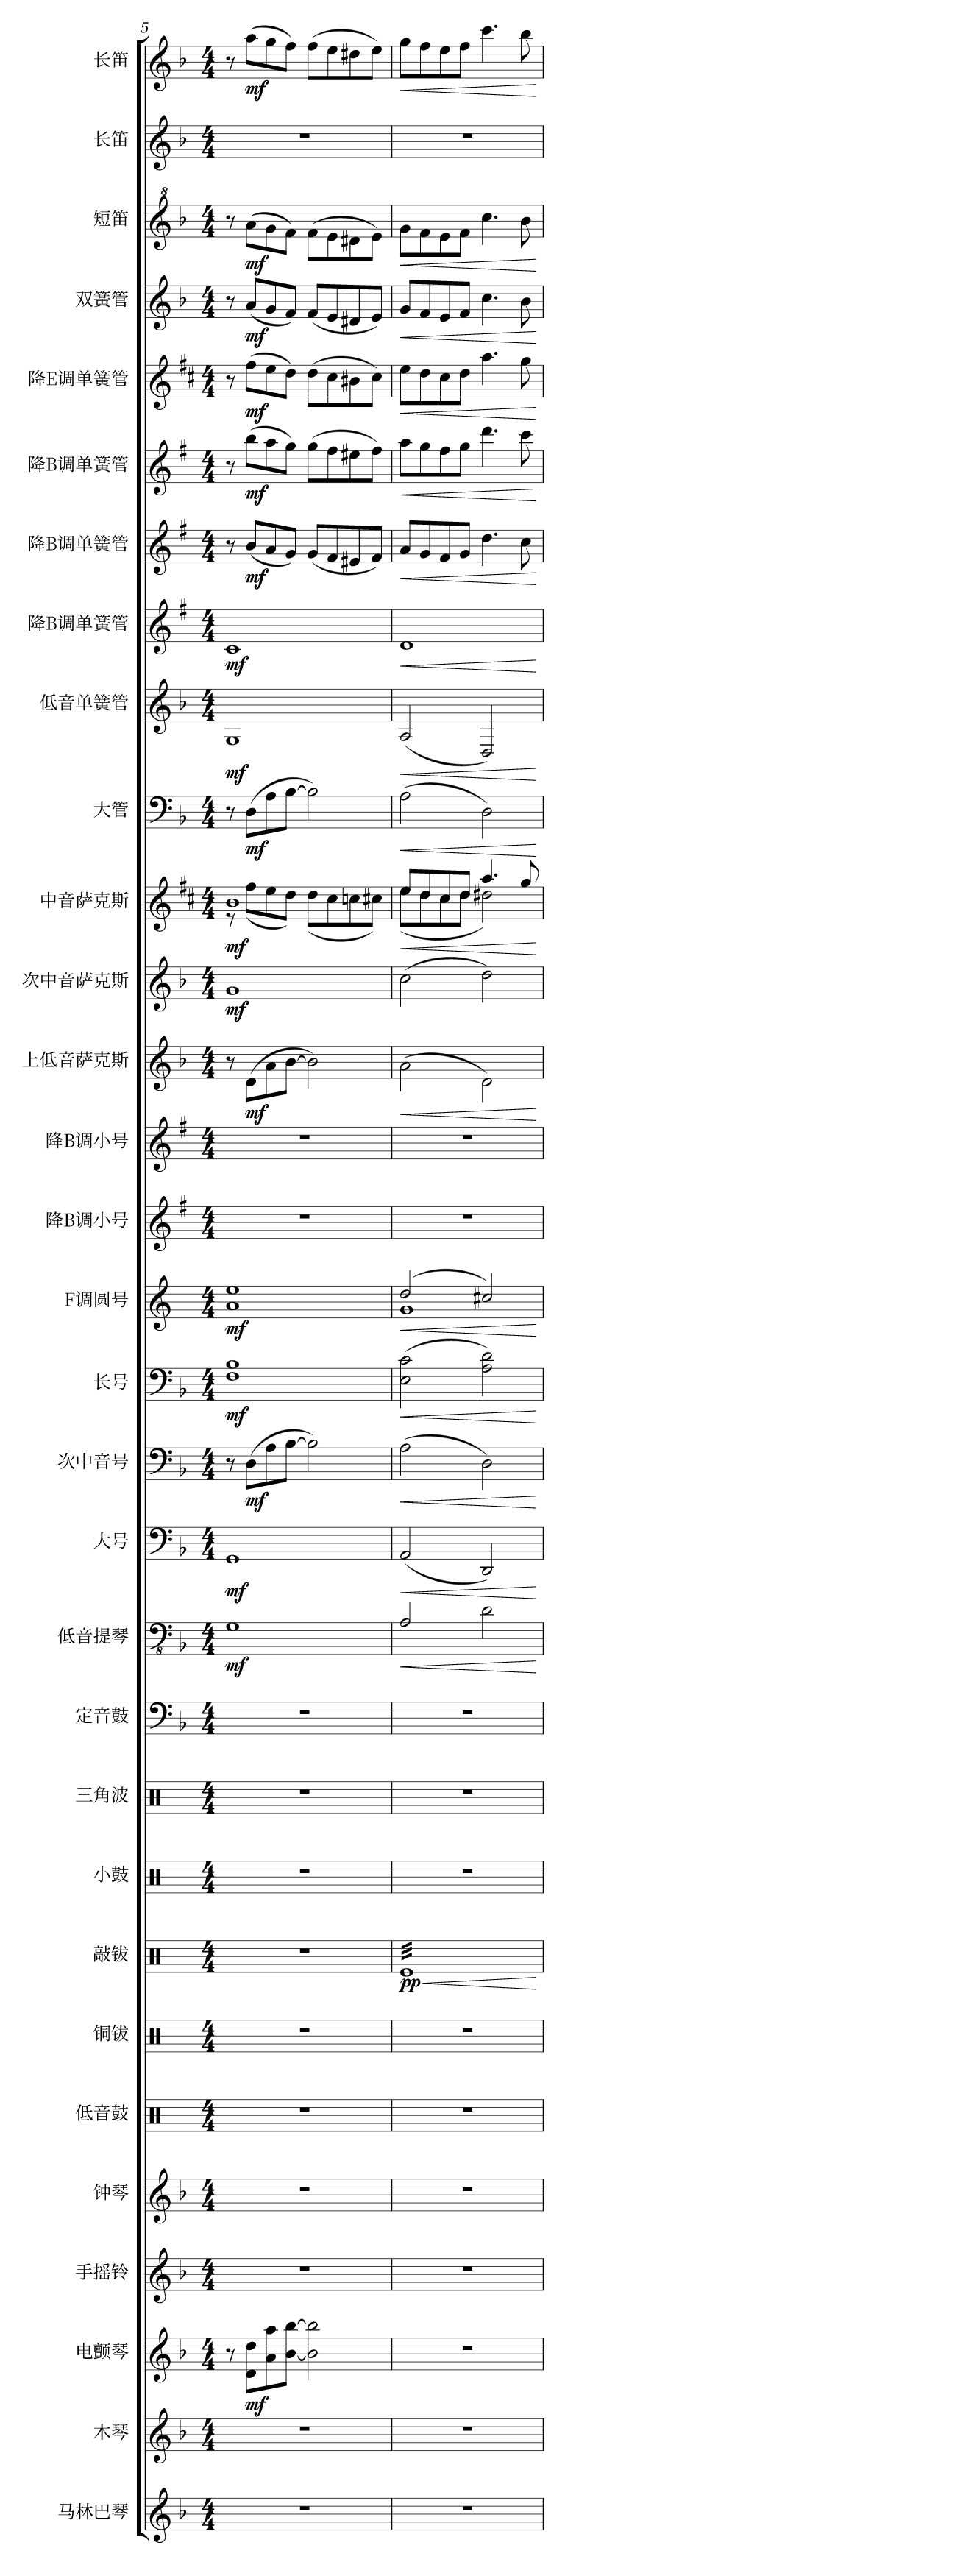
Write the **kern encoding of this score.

**kern	**kern	**kern	**dynam	**kern	**kern	**kern	**kern	**kern	**dynam	**kern	**kern	**kern	**kern	**dynam	**kern	**dynam	**kern	**dynam	**kern	**dynam	**kern	**dynam	**kern	**kern	**kern	**dynam	**kern	**dynam	**kern	**dynam	**kern	**dynam	**kern	**dynam	**kern	**dynam	**kern	**dynam	**kern	**dynam	**kern	**dynam	**kern	**dynam	**kern	**dynam	**kern	**kern	**dynam
*part31	*part30	*part29	*part29	*part28	*part27	*part26	*part25	*part24	*part24	*part23	*part22	*part21	*part20	*part20	*part19	*part19	*part18	*part18	*part17	*part17	*part16	*part16	*part15	*part14	*part13	*part13	*part12	*part12	*part11	*part11	*part10	*part10	*part9	*part9	*part8	*part8	*part7	*part7	*part6	*part6	*part5	*part5	*part4	*part4	*part3	*part3	*part2	*part1	*part1
*staff31	*staff30	*staff29	*staff29	*staff28	*staff27	*staff26	*staff25	*staff24	*staff24	*staff23	*staff22	*staff21	*staff20	*staff20	*staff19	*staff19	*staff18	*staff18	*staff17	*staff17	*staff16	*staff16	*staff15	*staff14	*staff13	*staff13	*staff12	*staff12	*staff11	*staff11	*staff10	*staff10	*staff9	*staff9	*staff8	*staff8	*staff7	*staff7	*staff6	*staff6	*staff5	*staff5	*staff4	*staff4	*staff3	*staff3	*staff2	*staff1	*staff1
*I"马林巴琴	*I"木琴	*I"电颤琴	*	*I"手摇铃	*I"钟琴	*I"低音鼓	*I"铜钹	*I"敲钹	*	*I"小鼓	*I"三角波	*I"定音鼓	*I"低音提琴	*	*I"大号	*	*I"次中音号	*	*I"长号	*	*I"F调圆号	*	*I"降B调小号	*I"降B调小号	*I"上低音萨克斯	*	*I"次中音萨克斯	*	*I"中音萨克斯	*	*I"大管	*	*I"低音单簧管	*	*I"降B调单簧管	*	*I"降B调单簧管	*	*I"降B调单簧管	*	*I"降E调单簧管	*	*I"双簧管	*	*I"短笛	*	*I"长笛	*I"长笛	*
*clefG2	*clefG2	*clefG2	*	*clefG2	*clefG2	*clefX	*clefX	*clefX	*	*clefX	*clefX	*clefF4	*clefFv4	*	*clefF4	*	*clefF4	*	*clefF4	*	*clefG2	*	*clefG2	*clefG2	*clefG2	*	*clefG2	*	*clefG2	*	*clefF4	*	*clefG2	*	*clefG2	*	*clefG2	*	*clefG2	*	*clefG2	*	*clefG2	*	*clefG^2	*	*clefG2	*clefG2	*
*	*ITrd-7c-12	*	*	*	*ITrd-14c-24	*	*	*	*	*	*	*	*ITrd7c12	*	*	*	*	*	*	*	*ITrd4c7	*	*ITrd1c2	*ITrd1c2	*ITrd12c21	*	*ITrd8c14	*	*ITrd5c9	*	*	*	*ITrd8c14	*	*ITrd1c2	*	*ITrd1c2	*	*ITrd1c2	*	*ITrd-2c-3	*	*	*	*ITrd-7c-12	*	*	*	*
*k[b-]	*k[b-]	*k[b-]	*	*k[b-]	*k[b-]	*k[]	*k[]	*k[]	*	*k[]	*k[]	*k[b-]	*k[b-]	*	*k[b-]	*	*k[b-]	*	*k[b-]	*	*k[b-]	*	*k[b-]	*k[b-]	*k[b-]	*	*k[b-]	*	*k[b-]	*	*k[b-]	*	*k[b-]	*	*k[b-]	*	*k[b-]	*	*k[b-]	*	*k[b-]	*	*k[b-]	*	*k[b-]	*	*k[b-]	*k[b-]	*
*M4/4	*M4/4	*M4/4	*	*M4/4	*M4/4	*M4/4	*M4/4	*M4/4	*	*M4/4	*M4/4	*M4/4	*M4/4	*	*M4/4	*	*M4/4	*	*M4/4	*	*M4/4	*	*M4/4	*M4/4	*M4/4	*	*M4/4	*	*M4/4	*	*M4/4	*	*M4/4	*	*M4/4	*	*M4/4	*	*M4/4	*	*M4/4	*	*M4/4	*	*M4/4	*	*M4/4	*M4/4	*
=5	=5	=5	=5	=5	=5	=5	=5	=5	=5	=5	=5	=5	=5	=5	=5	=5	=5	=5	=5	=5	=5	=5	=5	=5	=5	=5	=5	=5	=5	=5	=5	=5	=5	=5	=5	=5	=5	=5	=5	=5	=5	=5	=5	=5	=5	=5	=5	=5	=5
*	*	*	*	*	*	*	*	*	*	*	*	*	*	*	*	*	*	*	*	*	*	*	*	*	*	*	*	*	*^	*	*	*	*	*	*	*	*	*	*	*	*	*	*	*	*	*	*	*	*
!	!	!	!	!	!	!	!	!	!	!	!	!	!	!LO:DY:b	!	!LO:DY:b	!	!	!	!LO:DY:b	!	!LO:DY:b	!	!	!	!	!	!LO:DY:b	!	!	!LO:DY:b	!	!	!	!LO:DY:b	!	!LO:DY:b	!	!	!	!	!	!	!	!	!	!	!	!	!
1r	1r	8r	.	1r	1r	1r	1r	1r	.	1r	1r	1r	1GGG	mf	1GG	mf	8r	.	1F 1B-	mf	1d 1a	mf	1r	1r	8r	.	1G	mf	1d	8r	mf	8r	.	1GG	mf	1B-	mf	8r	.	8r	.	8r	.	8r	.	8r	.	1r	8r	.
!	!	!	!LO:DY:b	!	!	!	!	!	!	!	!	!	!	!	!	!	!	!LO:DY:b	!	!	!	!	!	!	!	!LO:DY:b	!	!	!	!	!	!	!LO:DY:b	!	!	!	!	!	!LO:DY:b	!	!LO:DY:b	!	!LO:DY:b	!	!LO:DY:b	!	!LO:DY:b	!	!	!LO:DY:b
.	.	8d\ 8dd\L	mf	.	.	.	.	.	.	.	.	.	.	.	.	.	(8D\L	mf	.	.	.	.	.	.	(8D\L	mf	.	.	.	(>8a\L	.	(8D\L	mf	.	.	.	.	(8a/L	mf	(8aa\L	mf	(8aa\L	mf	(8a/L	mf	(8aaa\L	mf	.	(8aa\L	mf
.	.	8a\ 8aa\	.	.	.	.	.	.	.	.	.	.	.	.	.	.	8A\	.	.	.	.	.	.	.	8A\	.	.	.	.	8g\	.	8A\	.	.	.	.	.	8g/	.	8gg\	.	8gg\	.	8g/	.	8ggg\	.	.	8gg\	.
.	.	[8b-\ [8bb-\J	.	.	.	.	.	.	.	.	.	.	.	.	.	.	[8B-\J	.	.	.	.	.	.	.	[8B-\J	.	.	.	.	8f\J)	.	[8B-\J	.	.	.	.	.	8f/J)	.	8ff\J)	.	8ff\J)	.	8f/J)	.	8fff\J)	.	.	8ff\J)	.
.	.	2b-\] 2bb-\]	.	.	.	.	.	.	.	.	.	.	.	.	.	.	2B-\])	.	.	.	.	.	.	.	2B-\])	.	.	.	.	(>8f\L	.	2B-\])	.	.	.	.	.	(8f/L	.	(8ff\L	.	(8ff\L	.	(8f/L	.	(8fff\L	.	.	(8ff\L	.
.	.	.	.	.	.	.	.	.	.	.	.	.	.	.	.	.	.	.	.	.	.	.	.	.	.	.	.	.	.	8e\	.	.	.	.	.	.	.	8e/	.	8ee\	.	8ee\	.	8e/	.	8eee\	.	.	8ee\	.
.	.	.	.	.	.	.	.	.	.	.	.	.	.	.	.	.	.	.	.	.	.	.	.	.	.	.	.	.	.	8e-X\	.	.	.	.	.	.	.	8d#X/	.	8dd#X\	.	8dd#X\	.	8d#X/	.	8ddd#X\	.	.	8dd#X\	.
.	.	.	.	.	.	.	.	.	.	.	.	.	.	.	.	.	.	.	.	.	.	.	.	.	.	.	.	.	.	8en\J)	.	.	.	.	.	.	.	8e/J)	.	8ee\J)	.	8ee\J)	.	8e/J)	.	8eee\J)	.	.	8ee\J)	.
=6	=6	=6	=6	=6	=6	=6	=6	=6	=6	=6	=6	=6	=6	=6	=6	=6	=6	=6	=6	=6	=6	=6	=6	=6	=6	=6	=6	=6	=6	=6	=6	=6	=6	=6	=6	=6	=6	=6	=6	=6	=6	=6	=6	=6	=6	=6	=6	=6	=6	=6
!	!	!	!	!	!	!	!	!	!LO:HP:b	!	!	!	!	!LO:HP:b	!	!LO:HP:b	!	!LO:HP:b	!	!LO:HP:b	!	!LO:HP:b	!	!	!	!LO:HP:b	!	!	!	!	!LO:HP:b	!	!LO:HP:b	!	!LO:HP:b	!	!LO:HP:b	!	!LO:HP:b	!	!LO:HP:b	!	!LO:HP:b	!	!LO:HP:b	!	!LO:HP:b	!	!	!LO:HP:b
*	*	*	*	*	*	*	*	*	*	*	*	*	*	*	*	*	*	*	*	*	*^	*	*	*	*	*	*	*	*	*	*	*	*	*	*	*	*	*	*	*	*	*	*	*	*	*	*	*	*	*
!	!	!	!	!	!	!	!	!	!LO:DY:n=1:b	!	!	!	!	!	!	!	!	!	!	!	!	!	!	!	!	!	!	!	!	!	!	!	!	!	!	!	!	!	!	!	!	!	!	!	!	!	!	!	!	!	!
*	*	*	*	*	*	*	*	*tremolo	*	*	*	*	*	*	*	*	*	*	*	*	*	*	*	*	*	*	*	*	*	*	*	*	*	*	*	*	*	*	*	*	*	*	*	*	*	*	*	*	*	*	*
1r	1r	1r	.	1r	1r	1r	1r	32ReLLL	< pp	1r	1r	1r	2AAA/	<	(2AA/	<	(2A\	<	(2E\ 2c\	<	(2g/	1c	<	1r	1r	(2A\	<	(2c\	.	8g/L	(8g\L	<	(2A\	<	(2AA/	<	1c	<	8g/L	<	8gg\L	<	8gg\L	<	8g/L	<	8ggg\L	<	1r	8gg\L	<
.	.	.	.	.	.	.	.	32Re	.	.	.	.	.	.	.	.	.	.	.	.	.	.	.	.	.	.	.	.	.	.	.	.	.	.	.	.	.	.	.	.	.	.	.	.	.	.	.	.	.	.	.
.	.	.	.	.	.	.	.	32Re	.	.	.	.	.	.	.	.	.	.	.	.	.	.	.	.	.	.	.	.	.	.	.	.	.	.	.	.	.	.	.	.	.	.	.	.	.	.	.	.	.	.	.
.	.	.	.	.	.	.	.	32Re	.	.	.	.	.	.	.	.	.	.	.	.	.	.	.	.	.	.	.	.	.	.	.	.	.	.	.	.	.	.	.	.	.	.	.	.	.	.	.	.	.	.	.
.	.	.	.	.	.	.	.	32Re	.	.	.	.	.	.	.	.	.	.	.	.	.	.	.	.	.	.	.	.	.	8f/	8f\	.	.	.	.	.	.	.	8f/	.	8ff\	.	8ff\	.	8f/	.	8fff\	.	.	8ff\	.
.	.	.	.	.	.	.	.	32Re	.	.	.	.	.	.	.	.	.	.	.	.	.	.	.	.	.	.	.	.	.	.	.	.	.	.	.	.	.	.	.	.	.	.	.	.	.	.	.	.	.	.	.
.	.	.	.	.	.	.	.	32Re	.	.	.	.	.	.	.	.	.	.	.	.	.	.	.	.	.	.	.	.	.	.	.	.	.	.	.	.	.	.	.	.	.	.	.	.	.	.	.	.	.	.	.
.	.	.	.	.	.	.	.	32Re	.	.	.	.	.	.	.	.	.	.	.	.	.	.	.	.	.	.	.	.	.	.	.	.	.	.	.	.	.	.	.	.	.	.	.	.	.	.	.	.	.	.	.
.	.	.	.	.	.	.	.	32Re	.	.	.	.	.	.	.	.	.	.	.	.	.	.	.	.	.	.	.	.	.	8e/	8e\	.	.	.	.	.	.	.	8e/	.	8ee\	.	8ee\	.	8e/	.	8eee\	.	.	8ee\	.
.	.	.	.	.	.	.	.	32Re	.	.	.	.	.	.	.	.	.	.	.	.	.	.	.	.	.	.	.	.	.	.	.	.	.	.	.	.	.	.	.	.	.	.	.	.	.	.	.	.	.	.	.
.	.	.	.	.	.	.	.	32Re	.	.	.	.	.	.	.	.	.	.	.	.	.	.	.	.	.	.	.	.	.	.	.	.	.	.	.	.	.	.	.	.	.	.	.	.	.	.	.	.	.	.	.
.	.	.	.	.	.	.	.	32Re	.	.	.	.	.	.	.	.	.	.	.	.	.	.	.	.	.	.	.	.	.	.	.	.	.	.	.	.	.	.	.	.	.	.	.	.	.	.	.	.	.	.	.
.	.	.	.	.	.	.	.	32Re	.	.	.	.	.	.	.	.	.	.	.	.	.	.	.	.	.	.	.	.	.	8f/J	8f\J	.	.	.	.	.	.	.	8f/J	.	8ff\J	.	8ff\J	.	8f/J	.	8fff\J	.	.	8ff\J	.
.	.	.	.	.	.	.	.	32Re	.	.	.	.	.	.	.	.	.	.	.	.	.	.	.	.	.	.	.	.	.	.	.	.	.	.	.	.	.	.	.	.	.	.	.	.	.	.	.	.	.	.	.
.	.	.	.	.	.	.	.	32Re	.	.	.	.	.	.	.	.	.	.	.	.	.	.	.	.	.	.	.	.	.	.	.	.	.	.	.	.	.	.	.	.	.	.	.	.	.	.	.	.	.	.	.
.	.	.	.	.	.	.	.	32Re	.	.	.	.	.	.	.	.	.	.	.	.	.	.	.	.	.	.	.	.	.	.	.	.	.	.	.	.	.	.	.	.	.	.	.	.	.	.	.	.	.	.	.
.	.	.	.	.	.	.	.	32Re	.	.	.	.	2DD\	.	2DD/)	.	2D\)	.	2A\ 2d\)	.	2f#X/)	.	.	.	.	2D\)	.	2d\)	.	4.cc/	2f#X\)	.	2D\)	.	2DD/)	.	.	.	4.cc\	.	4.ccc\	.	4.ccc\	.	4.cc\	.	4.cccc\	.	.	4.ccc\	.
.	.	.	.	.	.	.	.	32Re	.	.	.	.	.	.	.	.	.	.	.	.	.	.	.	.	.	.	.	.	.	.	.	.	.	.	.	.	.	.	.	.	.	.	.	.	.	.	.	.	.	.	.
.	.	.	.	.	.	.	.	32Re	.	.	.	.	.	.	.	.	.	.	.	.	.	.	.	.	.	.	.	.	.	.	.	.	.	.	.	.	.	.	.	.	.	.	.	.	.	.	.	.	.	.	.
.	.	.	.	.	.	.	.	32Re	.	.	.	.	.	.	.	.	.	.	.	.	.	.	.	.	.	.	.	.	.	.	.	.	.	.	.	.	.	.	.	.	.	.	.	.	.	.	.	.	.	.	.
.	.	.	.	.	.	.	.	32Re	.	.	.	.	.	.	.	.	.	.	.	.	.	.	.	.	.	.	.	.	.	.	.	.	.	.	.	.	.	.	.	.	.	.	.	.	.	.	.	.	.	.	.
.	.	.	.	.	.	.	.	32Re	.	.	.	.	.	.	.	.	.	.	.	.	.	.	.	.	.	.	.	.	.	.	.	.	.	.	.	.	.	.	.	.	.	.	.	.	.	.	.	.	.	.	.
.	.	.	.	.	.	.	.	32Re	.	.	.	.	.	.	.	.	.	.	.	.	.	.	.	.	.	.	.	.	.	.	.	.	.	.	.	.	.	.	.	.	.	.	.	.	.	.	.	.	.	.	.
.	.	.	.	.	.	.	.	32Re	.	.	.	.	.	.	.	.	.	.	.	.	.	.	.	.	.	.	.	.	.	.	.	.	.	.	.	.	.	.	.	.	.	.	.	.	.	.	.	.	.	.	.
.	.	.	.	.	.	.	.	32Re	.	.	.	.	.	.	.	.	.	.	.	.	.	.	.	.	.	.	.	.	.	.	.	.	.	.	.	.	.	.	.	.	.	.	.	.	.	.	.	.	.	.	.
.	.	.	.	.	.	.	.	32Re	.	.	.	.	.	.	.	.	.	.	.	.	.	.	.	.	.	.	.	.	.	.	.	.	.	.	.	.	.	.	.	.	.	.	.	.	.	.	.	.	.	.	.
.	.	.	.	.	.	.	.	32Re	.	.	.	.	.	.	.	.	.	.	.	.	.	.	.	.	.	.	.	.	.	.	.	.	.	.	.	.	.	.	.	.	.	.	.	.	.	.	.	.	.	.	.
.	.	.	.	.	.	.	.	32Re	.	.	.	.	.	.	.	.	.	.	.	.	.	.	.	.	.	.	.	.	.	.	.	.	.	.	.	.	.	.	.	.	.	.	.	.	.	.	.	.	.	.	.
.	.	.	.	.	.	.	.	32Re	.	.	.	.	.	.	.	.	.	.	.	.	.	.	.	.	.	.	.	.	.	8b-/	.	.	.	.	.	.	.	.	8b-\	.	8bb-\	.	8bb-\	.	8b-\	.	8bbb-\	.	.	8bb-\	.
.	.	.	.	.	.	.	.	32Re	.	.	.	.	.	.	.	.	.	.	.	.	.	.	.	.	.	.	.	.	.	.	.	.	.	.	.	.	.	.	.	.	.	.	.	.	.	.	.	.	.	.	.
.	.	.	.	.	.	.	.	32Re	.	.	.	.	.	.	.	.	.	.	.	.	.	.	.	.	.	.	.	.	.	.	.	.	.	.	.	.	.	.	.	.	.	.	.	.	.	.	.	.	.	.	.
.	.	.	.	.	.	.	.	32ReJJJ	.	.	.	.	.	.	.	.	.	.	.	.	.	.	.	.	.	.	.	.	.	.	.	.	.	.	.	.	.	.	.	.	.	.	.	.	.	.	.	.	.	.	.
*	*	*	*	*	*	*	*	*Xtremolo	*	*	*	*	*	*	*	*	*	*	*	*	*	*	*	*	*	*	*	*	*	*	*	*	*	*	*	*	*	*	*	*	*	*	*	*	*	*	*	*	*	*	*
*	*	*	*	*	*	*	*	*	*	*	*	*	*	*	*	*	*	*	*	*	*v	*v	*	*	*	*	*	*	*	*v	*v	*	*	*	*	*	*	*	*	*	*	*	*	*	*	*	*	*	*	*	*
.	.	.	.	.	.	.	.	.	[	.	.	.	.	[	.	[	.	[	.	[	.	[	.	.	.	[	.	.	.	[	.	[	.	[	.	[	.	[	.	[	.	[	.	[	.	[	.	.	[
=	=	=	=	=	=	=	=	=	=	=	=	=	=	=	=	=	=	=	=	=	=	=	=	=	=	=	=	=	=	=	=	=	=	=	=	=	=	=	=	=	=	=	=	=	=	=	=	=	=
*-	*-	*-	*-	*-	*-	*-	*-	*-	*-	*-	*-	*-	*-	*-	*-	*-	*-	*-	*-	*-	*-	*-	*-	*-	*-	*-	*-	*-	*-	*-	*-	*-	*-	*-	*-	*-	*-	*-	*-	*-	*-	*-	*-	*-	*-	*-	*-	*-	*-
